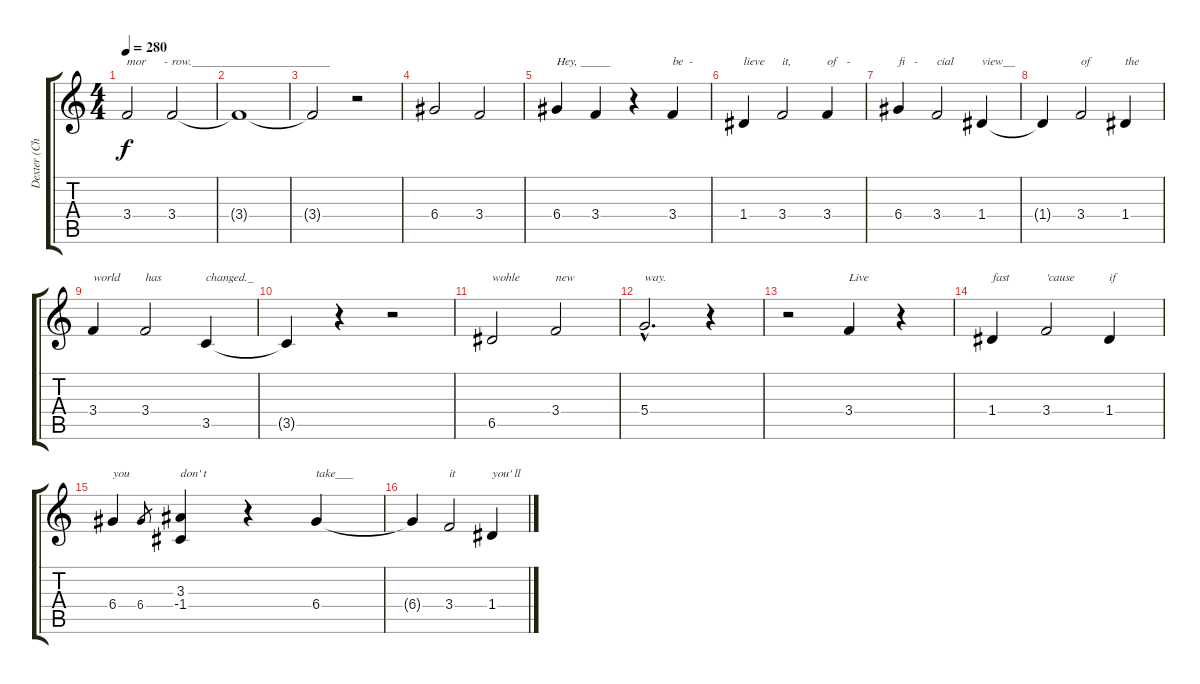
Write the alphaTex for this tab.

\track ("Dexter (Chant)" "Dexter (Ch") {instrument tenorsax}
\staff {score tabs}
\tuning (E5 B4 G4 D4 A3 E3) {hide}
\ts (4 4)
\tempo 280
\clef g2
\ks c
3.4.2{txt "mor      -" dy f} 3.4.2{txt "row._______________________"} |
3.4{t}.1 |
3.4{t}.2 r.2 |
6.4.2 3.4.2 |
6.4.4{txt "Hey, _____"} 3.4.4 r.4 3.4.4{txt "be  -"} |
1.4.4{txt "lieve"} 3.4.2{txt "it,"} 3.4.4{txt "of   -"} |
6.4.4{txt "fi   -"} 3.4.2{txt "cial"} 1.4.4{txt "view__"} |
1.4{t}.4 3.4.2{txt "of"} 1.4.4{txt "the"} |
3.4.4{txt "world"} 3.4.2{txt "has"} 3.5.4{txt "changed._"} |
3.5{t}.4 r.4 r.2 |
6.5.2{txt "wohle"} 3.4.2{txt "new"} |
5.4{hac}.2{d txt "way."} r.4 |
r.2 3.4.4{txt "Live"} r.4 |
1.4.4{txt "fast"} 3.4.2{txt "'cause"} 1.4.4{txt "if"} |
6.4.4{txt "you"} 6.4.8{gr} (3.3 -1.4).4{txt "don' t"} r.4 6.4.4{txt "take___"} |
6.4{t}.4 3.4.2{txt "it"} 1.4.4{txt "you' ll"}
